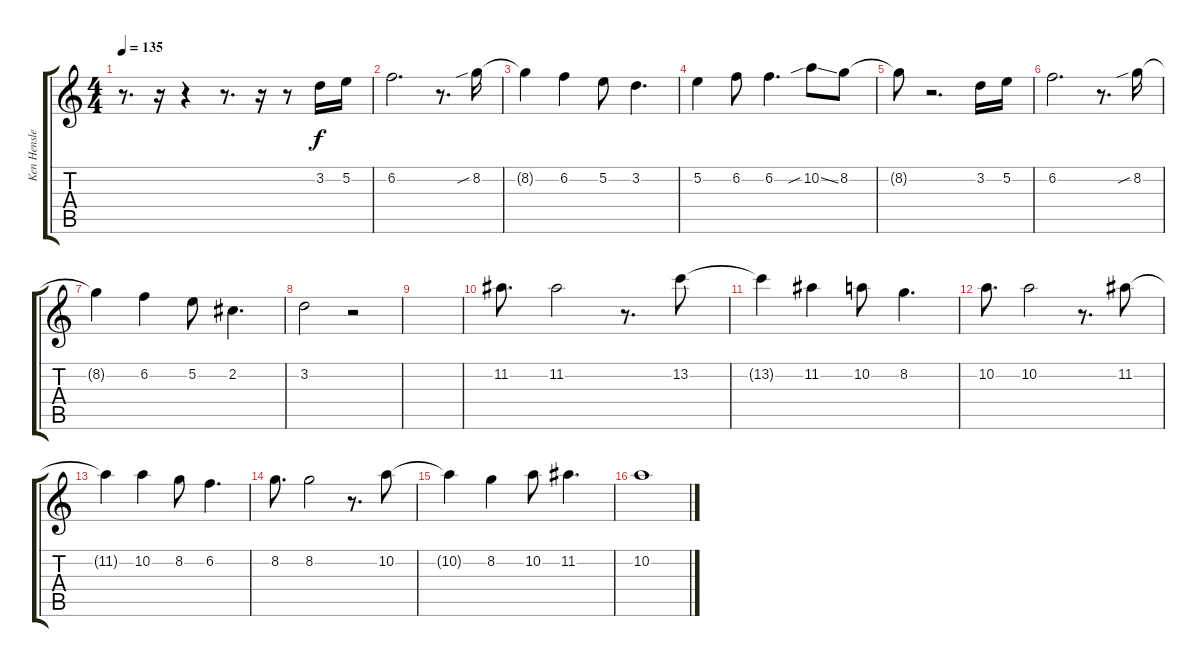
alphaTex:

\track ("Ken Hensley (guitar1)" "Ken Hensle") {instrument overdrivenguitar}
\staff {score tabs}
\tuning (E4 B3 G3 D3 A2 E2) {hide}
\ts (4 4)
\tempo 135
\clef g2
\ks c
r.8{d dy f} r.16 r.4 r.8{d} r.16 r.8 3.2.16 5.2.16 |
6.2.2{d} r.8{d} 8.2{sib}.16 |
8.2{t}.4 6.2.4 5.2.8 3.2.4{d} |
5.2.4 6.2.8 6.2.4{d} 10.2{sib ss}.8 8.2.8 |
8.2{t}.8 r.2{d} 3.2.16 5.2.16 |
6.2.2{d} r.8{d} 8.2{sib}.16 |
8.2{t}.4 6.2.4 5.2.8 2.2.4{d} |
3.2.2 r.2 |
|
11.2.8{d} 11.2.2 r.8{d} 13.2.8 |
13.2{t}.4 11.2.4 10.2.8 8.2.4{d} |
10.2.8{d} 10.2.2 r.8{d} 11.2.8 |
11.2{t}.4 10.2.4 8.2.8 6.2.4{d} |
8.2.8{d} 8.2.2 r.8{d} 10.2.8 |
10.2{t}.4 8.2.4 10.2.8 11.2.4{d} |
10.2.1
